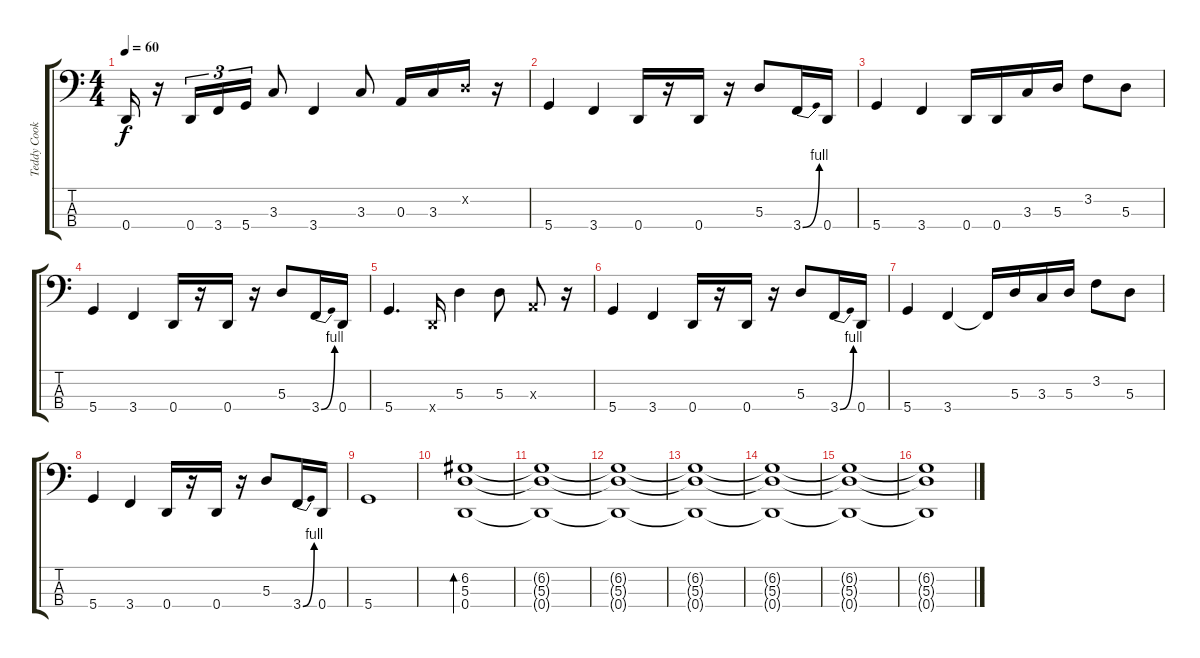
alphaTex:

\track ("Teddy Cook" "Teddy Cook") {instrument electricbasspick}
\staff {score tabs}
\tuning (G2 D2 A1 D1) {hide}
\ts (4 4)
\tempo 60
\clef f4
\ks c
0.4.16{dy f} r.16 0.4.16{tu (3 2)} 3.4.16{tu (3 2)} 5.4.16{tu (3 2)} 3.3.8 3.4.4 3.3.8 0.3.16 3.3.16 0.2{x}.16 r.16 |
5.4.4 3.4.4 0.4.16 r.16 0.4.16 r.16 5.3.8 3.4{be (bend 0 0 60 4)}.16 0.4.16 |
5.4.4 3.4.4 0.4.16 0.4.16 3.3.16 5.3.16 3.2.8 5.3.8 |
5.4.4 3.4.4 0.4.16 r.16 0.4.16 r.16 5.3.8 3.4{be (bend 0 0 60 4)}.16 0.4.16 |
5.4.4{d} 0.4{x}.16 5.3.4 5.3.8 0.3{x}.8 r.16 |
5.4.4 3.4.4 0.4.16 r.16 0.4.16 r.16 5.3.8 3.4{be (bend 0 0 60 4)}.16 0.4.16 |
5.4.4 3.4.4 3.4{t}.16 5.3.16 3.3.16 5.3.16 3.2.8 5.3.8 |
5.4.4 3.4.4 0.4.16 r.16 0.4.16 r.16 5.3.8 3.4{be (bend 0 0 60 4)}.16 0.4.16 |
5.4.1 |
(6.2 5.3 0.4).1{bd 120} |
(6.2{t} 5.3{t} 0.4{t}).1 |
(6.2{t} 5.3{t} 0.4{t}).1 |
(6.2{t} 5.3{t} 0.4{t}).1 |
(6.2{t} 5.3{t} 0.4{t}).1 |
(6.2{t} 5.3{t} 0.4{t}).1 |
(6.2{t} 5.3{t} 0.4{t}).1
